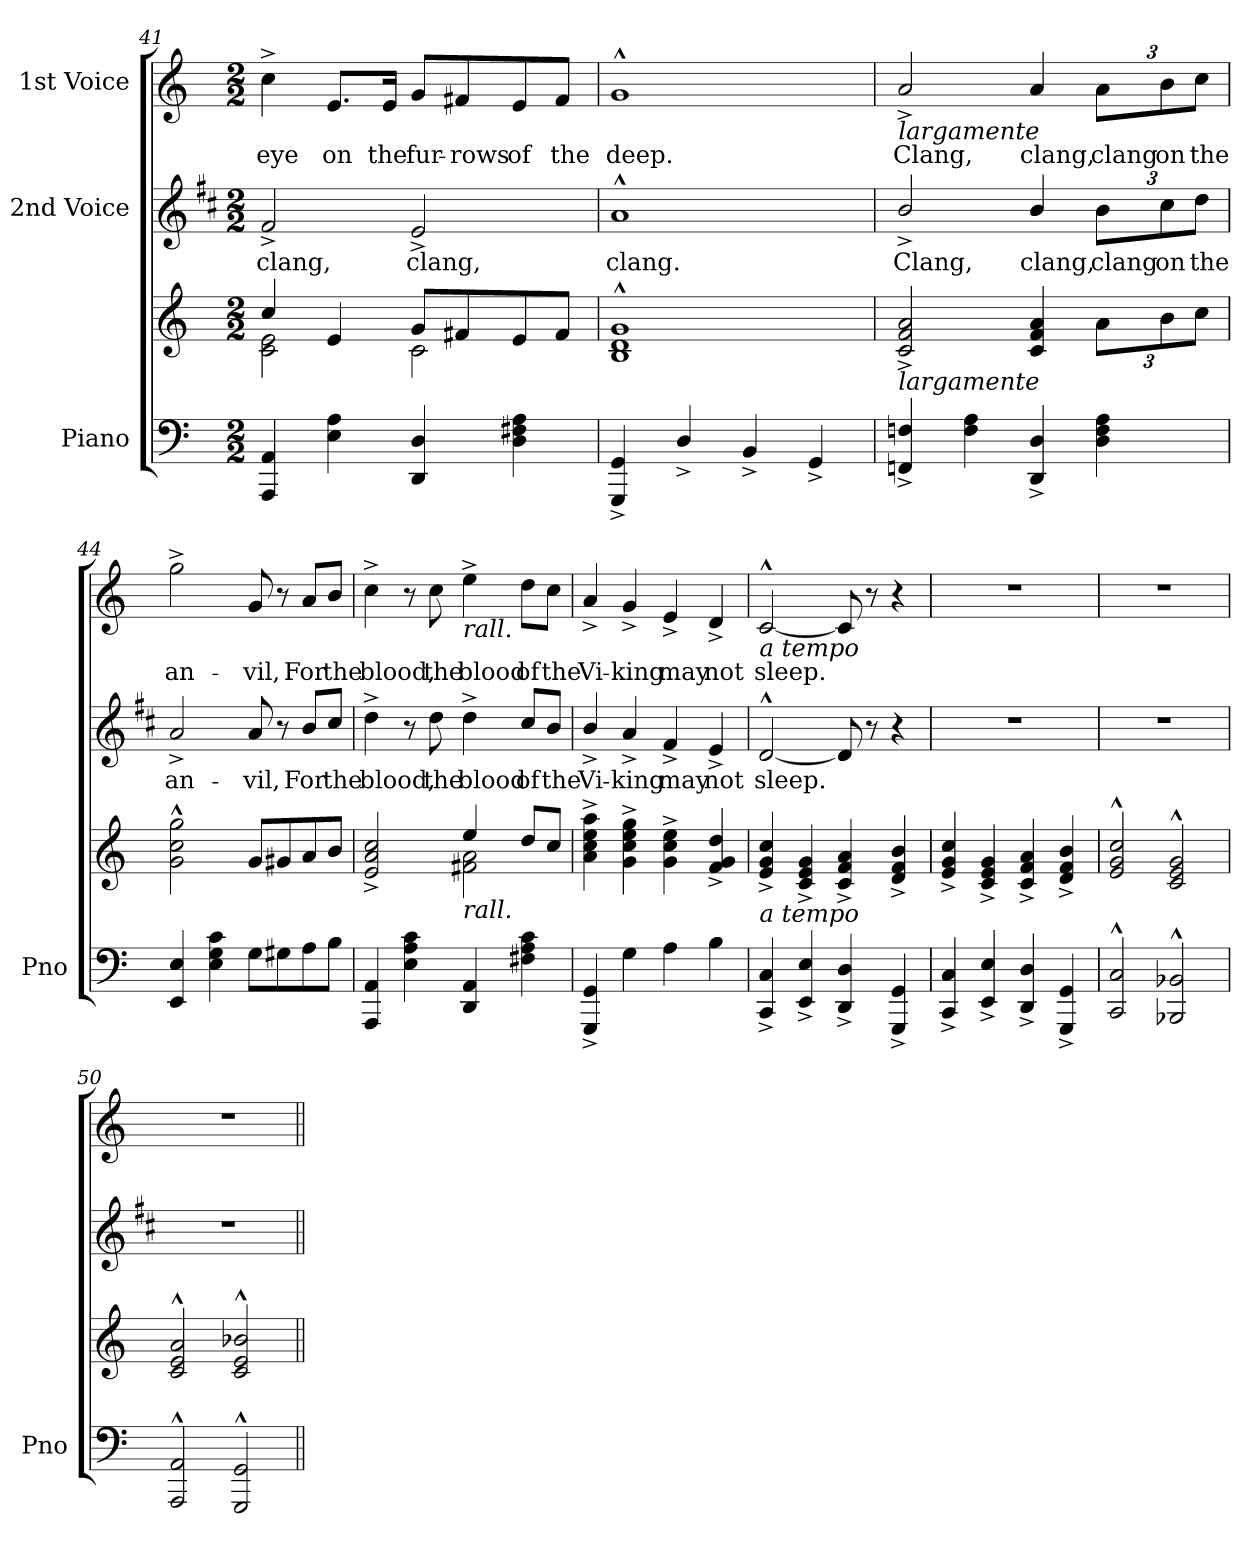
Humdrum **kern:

**kern	**kern	**kern	**text	**kern	**text
*part3	*part3	*part2	*part2	*part1	*part1
*staff4	*staff3	*staff2	*staff2	*staff1	*staff1
*I"Piano	*	*I"2nd Voice	*	*I"1st Voice	*
*I'Pno	*	*	*	*	*
*clefF4	*clefG2	*clefG2	*	*clefG2	*
*	*	*ITrd1c2	*	*	*
*k[]	*k[]	*k[]	*	*k[]	*
*M2/2	*M2/2	*M2/2	*	*M2/2	*
=41	=41	=41	=41	=41	=41
*	*^	*	*	*	*
!	!	!	!	!LO:LY:b	!	!LO:LY:b
4AAA/ 4AA/	4cc/	2c\ 2e\	2e^>/	clang,	4cc^\	eye
!	!	!	!	!	!	!LO:LY:b
4E\ 4A\	4e/	.	.	.	8.e/L	on
!	!	!	!	!	!	!LO:LY:b
.	.	.	.	.	16e/Jk	the
!	!	!	!	!LO:LY:b	!	!LO:LY:b
4DD/ 4D/	8g/L	2c\	2d^>/	clang,	8g/L	fur-
!	!	!	!	!	!	!LO:LY:b
.	8f#X/	.	.	.	8f#X/	-rows
!	!	!	!	!	!	!LO:LY:b
4D\ 4F#X\ 4A\	8e/	.	.	.	8e/	of
!	!	!	!	!	!	!LO:LY:b
.	8f#/J	.	.	.	8f#/J	the
*	*v	*v	*	*	*	*
!!LO:LB:g=z
=42	=42	=42	=42	=42	=42
!	!	!	!LO:LY:b	!	!LO:LY:b
4GGG/^> 4GG/^>	1B^^ 1d^^ 1g^^	1g^^	clang.	1g^^	deep.
4D^>/	.	.	.	.	.
4BB^>/	.	.	.	.	.
4GG^>/	.	.	.	.	.
=43	=43	=43	=43	=43	=43
!	!	!	!	!LO:TX:b:i:t=largamente	!
!	!LO:TX:b:i:t=largamente	!	!	!	!
!	!	!	!LO:LY:b	!	!LO:LY:b
4FFn/^> 4Fn/^>	2c/^> 2f/^> 2a/^>	2a^>/	Clang,	2a^>/	Clang,
4F\ 4A\	.	.	.	.	.
!	!	!	!LO:LY:b	!	!LO:LY:b
4DD/^> 4D/^>	4c/ 4f/ 4a/	4a/	clang,	4a/	clang,
!	!	!	!LO:LY:b	!	!LO:LY:b
4D\ 4F\ 4A\	12a\L	12a\L	clang	12a\L	clang
!	!	!	!LO:LY:b	!	!LO:LY:b
.	12b\	12b\	on	12b\	on
!	!	!	!LO:LY:b	!	!LO:LY:b
.	12cc\J	12cc\J	the	12cc\J	the
=44	=44	=44	=44	=44	=44
!	!	!	!LO:LY:b	!	!LO:LY:b
4EE/ 4E/	2g\^^ 2cc\^^ 2gg\^^	2g^>/	an-	2gg^\	an-
4E\ 4G\ 4c\	.	.	.	.	.
!	!	!	!LO:LY:b	!	!LO:LY:b
8G\L	8g/L	8g/	-vil,	8g/	-vil,
8G#X\	8g#X/	8r	.	8r	.
!	!	!	!LO:LY:b	!	!LO:LY:b
8A\	8a/	8a/L	For	8a/L	For
!	!	!	!LO:LY:b	!	!LO:LY:b
8B\J	8b/J	8b/J	the	8b/J	the
=45	=45	=45	=45	=45	=45
*	*^	*	*	*	*
!	!	!	!	!LO:LY:b	!	!LO:LY:b
4AAA/ 4AA/	2e/^> 2a/^> 2cc/^>	2ryy	4cc^\	blood,	4cc^\	blood,
4E\ 4A\ 4c\	.	.	8r	.	8r	.
!	!	!	!	!LO:LY:b	!	!LO:LY:b
.	.	.	8cc\	the	8cc\	the
!	!	!	!	!	!LO:TX:b:i:t=rall.	!
!	!LO:TX:b:i:t=rall.	!	!	!	!	!
!	!	!	!	!LO:LY:b	!	!LO:LY:b
4DD/ 4AA/	4ee/	2f#X\ 2a\	4cc^>\	blood	4ee^\	blood
!	!	!	!	!LO:LY:b	!	!LO:LY:b
4F#X\ 4A\ 4c\	8dd/L	.	8b/L	of	8dd\L	of
!	!	!	!	!LO:LY:b	!	!LO:LY:b
.	8cc/J	.	8a/J	the	8cc\J	the
*	*v	*v	*	*	*	*
!!LO:LB:g=z
=46	=46	=46	=46	=46	=46
!	!	!	!LO:LY:b	!	!LO:LY:b
4GGG/^> 4GG/^>	4a\^ 4cc\^ 4ee\^ 4aa\^	4a^>/	Vi-	4a^>/	Vi-
!	!	!	!LO:LY:b	!	!LO:LY:b
4G\	4g\^ 4cc\^ 4ee\^ 4gg\^	4g^>/	-king	4g^>/	-king
!	!	!	!LO:LY:b	!	!LO:LY:b
4A\	4g\^ 4cc\^ 4ee\^	4e^>/	may	4e^>/	may
!	!	!	!LO:LY:b	!	!LO:LY:b
4B\	4f/^> 4g/^> 4dd/^>	4d^>/	not	4d^>/	not
=47	=47	=47	=47	=47	=47
!	!	!	!	!LO:TX:b:i:t=a tempo	!
!	!LO:TX:b:i:t=a tempo	!	!	!	!
!	!	!	!LO:LY:b	!	!LO:LY:b
4CC/^> 4C/^>	4e/^> 4g/^> 4cc/^>	[2c^^/	sleep.	[2c^^/	sleep.
4EE/^> 4E/^>	4c/^> 4e/^> 4g/^>	.	.	.	.
4DD/^> 4D/^>	4c/^> 4f/^> 4a/^>	8c/]	.	8c/]	.
.	.	8r	.	8r	.
4GGG/^> 4GG/^>	4d/^> 4f/^> 4b/^>	4r	.	4r	.
=48	=48	=48	=48	=48	=48
4CC/^> 4C/^>	4e/^> 4g/^> 4cc/^>	1r	.	1r	.
4EE/^> 4E/^>	4c/^> 4e/^> 4g/^>	.	.	.	.
4DD/^> 4D/^>	4c/^> 4f/^> 4a/^>	.	.	.	.
4GGG/^> 4GG/^>	4d/^> 4f/^> 4b/^>	.	.	.	.
=49	=49	=49	=49	=49	=49
2CC/^^ 2C/^^	2e/^^ 2g/^^ 2cc/^^	1r	.	1r	.
2BBB-X/^^ 2BB-X/^^	2c/^^ 2e/^^ 2g/^^	.	.	.	.
=50	=50	=50	=50	=50	=50
2AAA/^^ 2AA/^^	2c/^^ 2e/^^ 2a/^^	1r	.	1r	.
2GGG/^^ 2GG/^^	2c/^^ 2e/^^ 2b-X/^^	.	.	.	.
=||	=||	=||	=||	=||	=||
*-	*-	*-	*-	*-	*-
